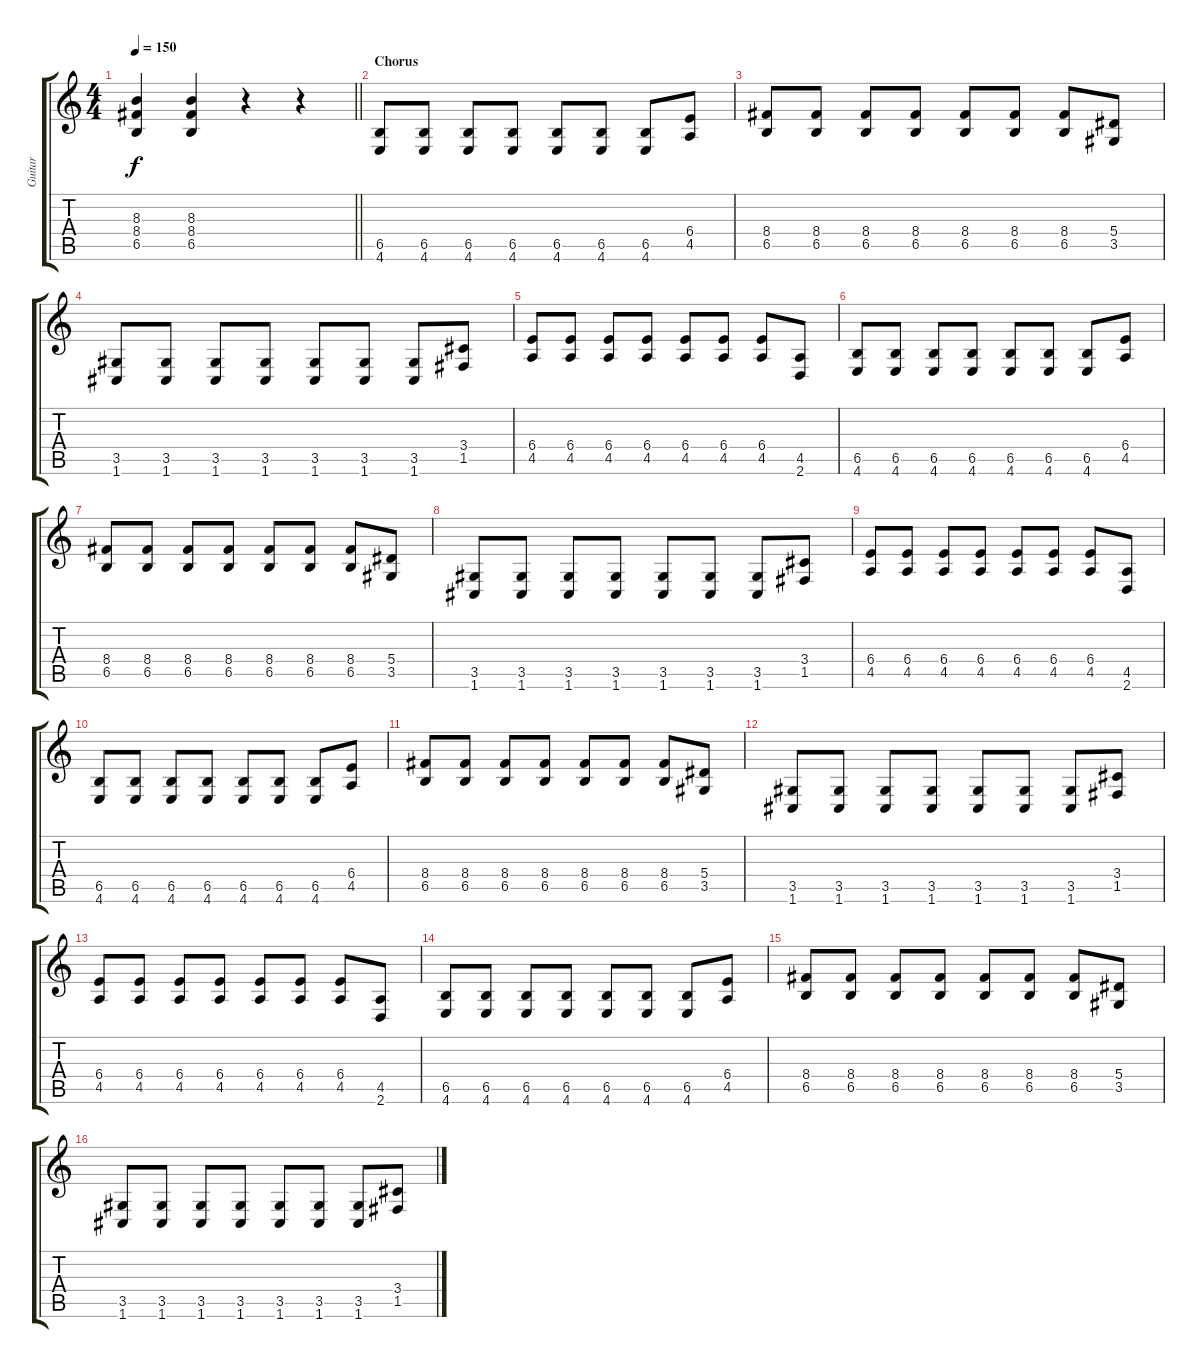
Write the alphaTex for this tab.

\track ("Guitar" "Guitar") {instrument distortionguitar}
\staff {score tabs}
\tuning (C4 G3 Eb3 Bb2 F2 C2) {hide}
\ts (4 4)
\tempo 150
\clef g2
\barLineRight lightlight
\ks c
(8.3 8.4 6.5).4{dy f} (8.3 8.4 6.5).4 r.4 r.4 |
\section ("" "Chorus")
(6.5 4.6).8 (6.5 4.6).8 (6.5 4.6).8 (6.5 4.6).8 (6.5 4.6).8 (6.5 4.6).8 (6.5 4.6).8 (6.4 4.5).8 |
(8.4 6.5).8 (8.4 6.5).8 (8.4 6.5).8 (8.4 6.5).8 (8.4 6.5).8 (8.4 6.5).8 (8.4 6.5).8 (5.4 3.5).8 |
(3.5 1.6).8 (3.5 1.6).8 (3.5 1.6).8 (3.5 1.6).8 (3.5 1.6).8 (3.5 1.6).8 (3.5 1.6).8 (3.4 1.5).8 |
(6.4 4.5).8 (6.4 4.5).8 (6.4 4.5).8 (6.4 4.5).8 (6.4 4.5).8 (6.4 4.5).8 (6.4 4.5).8 (4.5 2.6).8 |
(6.5 4.6).8 (6.5 4.6).8 (6.5 4.6).8 (6.5 4.6).8 (6.5 4.6).8 (6.5 4.6).8 (6.5 4.6).8 (6.4 4.5).8 |
(8.4 6.5).8 (8.4 6.5).8 (8.4 6.5).8 (8.4 6.5).8 (8.4 6.5).8 (8.4 6.5).8 (8.4 6.5).8 (5.4 3.5).8 |
(3.5 1.6).8 (3.5 1.6).8 (3.5 1.6).8 (3.5 1.6).8 (3.5 1.6).8 (3.5 1.6).8 (3.5 1.6).8 (3.4 1.5).8 |
(6.4 4.5).8 (6.4 4.5).8 (6.4 4.5).8 (6.4 4.5).8 (6.4 4.5).8 (6.4 4.5).8 (6.4 4.5).8 (4.5 2.6).8 |
(6.5 4.6).8 (6.5 4.6).8 (6.5 4.6).8 (6.5 4.6).8 (6.5 4.6).8 (6.5 4.6).8 (6.5 4.6).8 (6.4 4.5).8 |
(8.4 6.5).8 (8.4 6.5).8 (8.4 6.5).8 (8.4 6.5).8 (8.4 6.5).8 (8.4 6.5).8 (8.4 6.5).8 (5.4 3.5).8 |
(3.5 1.6).8 (3.5 1.6).8 (3.5 1.6).8 (3.5 1.6).8 (3.5 1.6).8 (3.5 1.6).8 (3.5 1.6).8 (3.4 1.5).8 |
(6.4 4.5).8 (6.4 4.5).8 (6.4 4.5).8 (6.4 4.5).8 (6.4 4.5).8 (6.4 4.5).8 (6.4 4.5).8 (4.5 2.6).8 |
(6.5 4.6).8 (6.5 4.6).8 (6.5 4.6).8 (6.5 4.6).8 (6.5 4.6).8 (6.5 4.6).8 (6.5 4.6).8 (6.4 4.5).8 |
(8.4 6.5).8 (8.4 6.5).8 (8.4 6.5).8 (8.4 6.5).8 (8.4 6.5).8 (8.4 6.5).8 (8.4 6.5).8 (5.4 3.5).8 |
(3.5 1.6).8 (3.5 1.6).8 (3.5 1.6).8 (3.5 1.6).8 (3.5 1.6).8 (3.5 1.6).8 (3.5 1.6).8 (3.4 1.5).8
